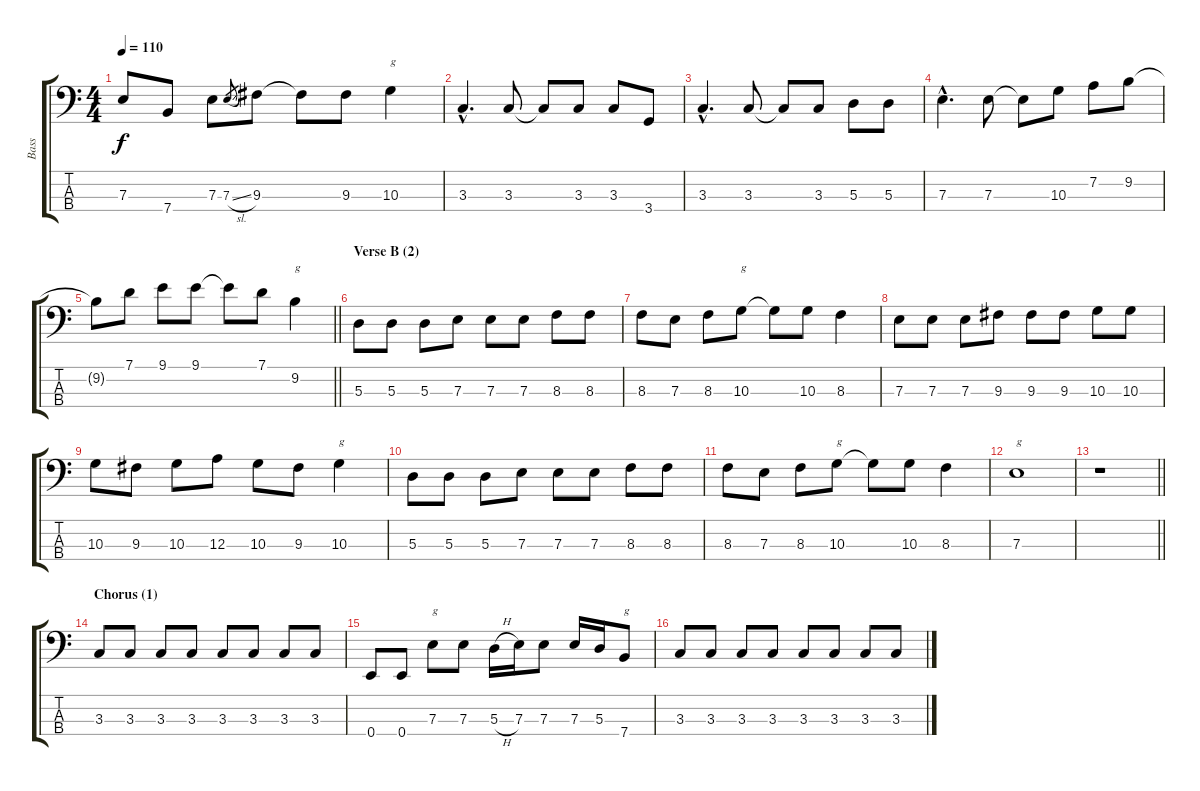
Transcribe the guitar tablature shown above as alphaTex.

\track ("Bass" "Bass") {instrument electricbasspick}
\staff {score tabs}
\tuning (G2 D2 A1 E1) {hide}
\ts (4 4)
\tempo 110
\clef f4
\ks c
7.3.8{dy f} 7.4.8 7.3.8 7.3{sl}.8{gr} 9.3.8 9.3{t}.8 9.3.8 10.3.4{txt "g"} |
3.3{hac}.4{d} 3.3.8 3.3{t}.8 3.3.8 3.3.8 3.4.8 |
3.3{hac}.4{d} 3.3.8 3.3{t}.8 3.3.8 5.3.8 5.3.8 |
7.3{hac}.4{d} 7.3.8 7.3{t}.8 10.3.8 7.2.8 9.2.8 |
\barLineRight lightlight
9.2{t}.8 7.1.8 9.1.8 9.1.8 9.1{t}.8 7.1.8 9.2.4{txt "g"} |
\section ("" "Verse B (2)")
5.3.8 5.3.8 5.3.8 7.3.8 7.3.8 7.3.8 8.3.8 8.3.8 |
8.3.8 7.3.8 8.3.8 10.3.8{txt "g"} 10.3{t}.8 10.3.8 8.3.4 |
7.3.8 7.3.8 7.3.8 9.3.8 9.3.8 9.3.8 10.3.8 10.3.8 |
10.3.8 9.3.8 10.3.8 12.3.8 10.3.8 9.3.8 10.3.4{txt "g"} |
5.3.8 5.3.8 5.3.8 7.3.8 7.3.8 7.3.8 8.3.8 8.3.8 |
8.3.8 7.3.8 8.3.8 10.3.8{txt "g"} 10.3{t}.8 10.3.8 8.3.4 |
7.3.1{txt "g"} |
\barLineRight lightlight
r.1 |
\section ("" "Chorus (1)")
3.3.8 3.3.8 3.3.8 3.3.8 3.3.8 3.3.8 3.3.8 3.3.8 |
0.4.8 0.4.8 7.3.8{txt "g"} 7.3.8 5.3{h}.16 7.3.16 7.3.8 7.3.16 5.3.16 7.4.8{txt "g"} |
3.3.8 3.3.8 3.3.8 3.3.8 3.3.8 3.3.8 3.3.8 3.3.8
